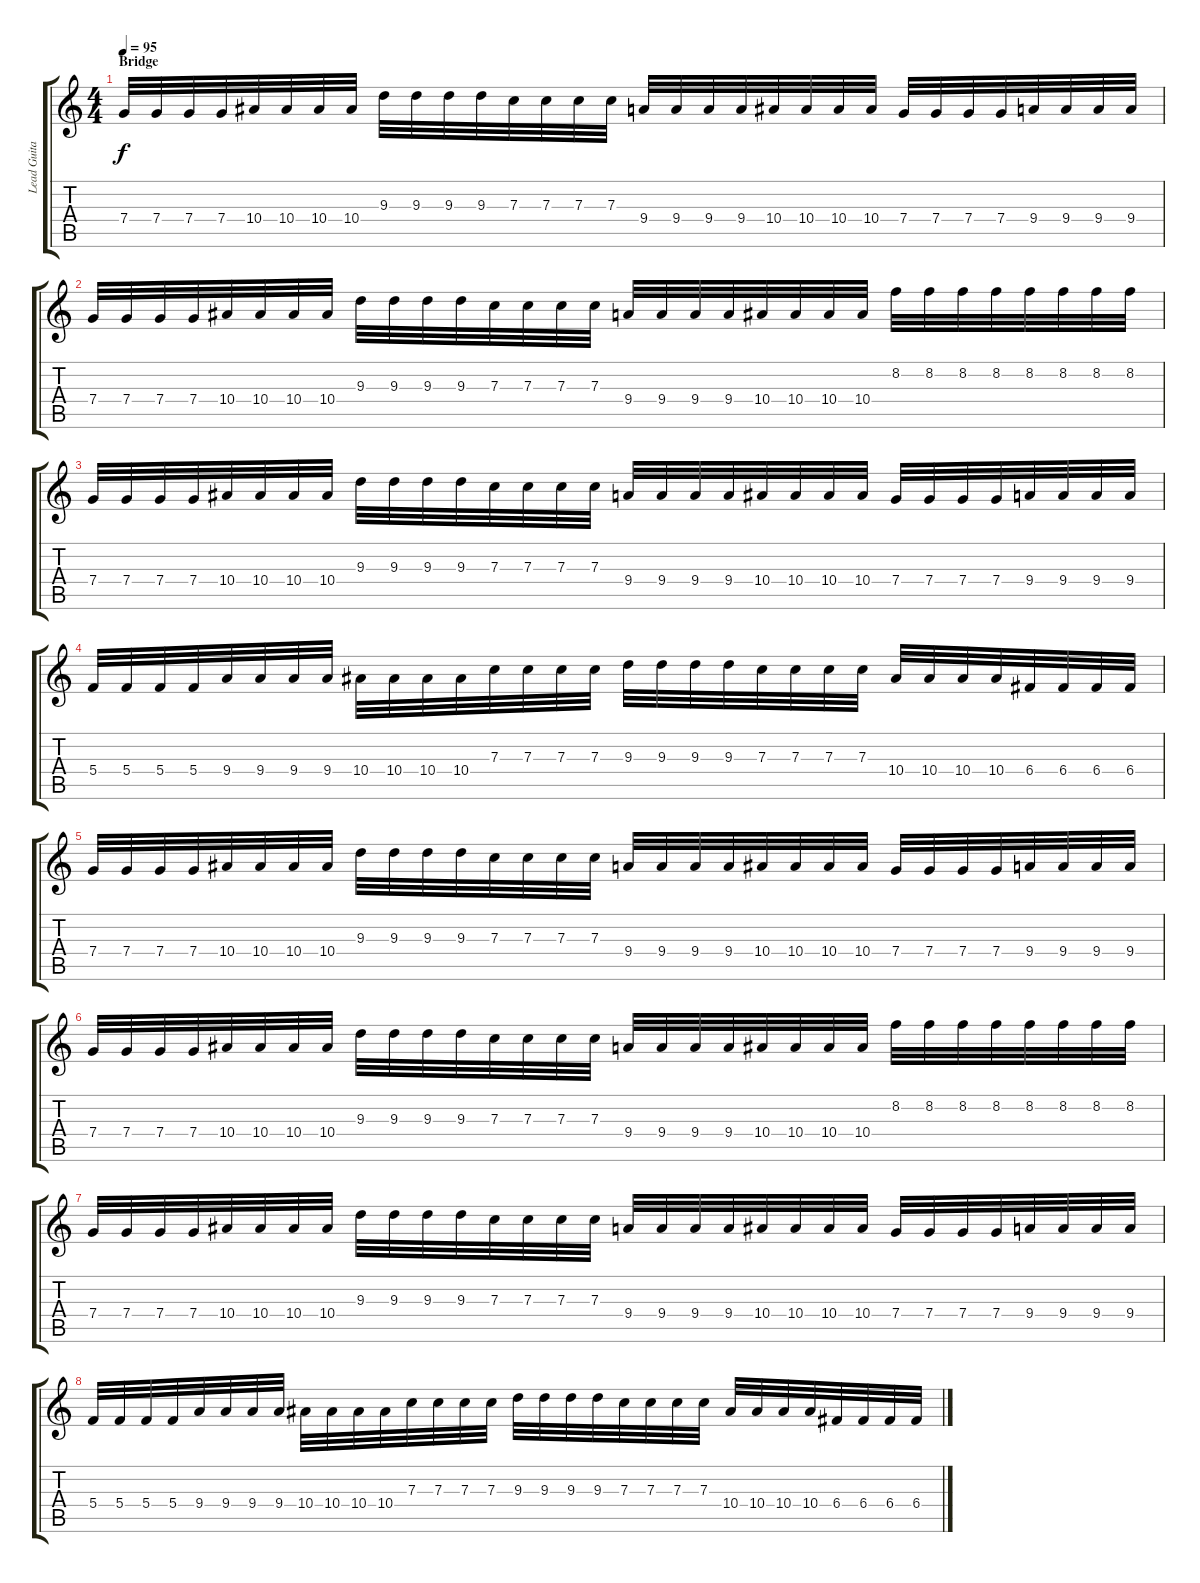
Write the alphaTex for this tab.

\track ("Lead Guitar" "Lead Guita") {instrument distortionguitar}
\staff {score tabs}
\tuning (D4 A3 F3 C3 G2 D2) {hide}
\ts (4 4)
\section ("" "Bridge")
\tempo 95
\clef g2
\ks c
7.4.32{dy f instrument distortionguitar} 7.4.32 7.4.32 7.4.32 10.4.32 10.4.32 10.4.32 10.4.32 9.3.32 9.3.32 9.3.32 9.3.32 7.3.32 7.3.32 7.3.32 7.3.32 9.4.32 9.4.32 9.4.32 9.4.32 10.4.32 10.4.32 10.4.32 10.4.32 7.4.32 7.4.32 7.4.32 7.4.32 9.4.32 9.4.32 9.4.32 9.4.32 |
7.4.32 7.4.32 7.4.32 7.4.32 10.4.32 10.4.32 10.4.32 10.4.32 9.3.32 9.3.32 9.3.32 9.3.32 7.3.32 7.3.32 7.3.32 7.3.32 9.4.32 9.4.32 9.4.32 9.4.32 10.4.32 10.4.32 10.4.32 10.4.32 8.2.32 8.2.32 8.2.32 8.2.32 8.2.32 8.2.32 8.2.32 8.2.32 |
7.4.32 7.4.32 7.4.32 7.4.32 10.4.32 10.4.32 10.4.32 10.4.32 9.3.32 9.3.32 9.3.32 9.3.32 7.3.32 7.3.32 7.3.32 7.3.32 9.4.32 9.4.32 9.4.32 9.4.32 10.4.32 10.4.32 10.4.32 10.4.32 7.4.32 7.4.32 7.4.32 7.4.32 9.4.32 9.4.32 9.4.32 9.4.32 |
5.4.32 5.4.32 5.4.32 5.4.32 9.4.32 9.4.32 9.4.32 9.4.32 10.4.32 10.4.32 10.4.32 10.4.32 7.3.32 7.3.32 7.3.32 7.3.32 9.3.32 9.3.32 9.3.32 9.3.32 7.3.32 7.3.32 7.3.32 7.3.32 10.4.32 10.4.32 10.4.32 10.4.32 6.4.32 6.4.32 6.4.32 6.4.32 |
7.4.32 7.4.32 7.4.32 7.4.32 10.4.32 10.4.32 10.4.32 10.4.32 9.3.32 9.3.32 9.3.32 9.3.32 7.3.32 7.3.32 7.3.32 7.3.32 9.4.32 9.4.32 9.4.32 9.4.32 10.4.32 10.4.32 10.4.32 10.4.32 7.4.32 7.4.32 7.4.32 7.4.32 9.4.32 9.4.32 9.4.32 9.4.32 |
7.4.32 7.4.32 7.4.32 7.4.32 10.4.32 10.4.32 10.4.32 10.4.32 9.3.32 9.3.32 9.3.32 9.3.32 7.3.32 7.3.32 7.3.32 7.3.32 9.4.32 9.4.32 9.4.32 9.4.32 10.4.32 10.4.32 10.4.32 10.4.32 8.2.32 8.2.32 8.2.32 8.2.32 8.2.32 8.2.32 8.2.32 8.2.32 |
7.4.32 7.4.32 7.4.32 7.4.32 10.4.32 10.4.32 10.4.32 10.4.32 9.3.32 9.3.32 9.3.32 9.3.32 7.3.32 7.3.32 7.3.32 7.3.32 9.4.32 9.4.32 9.4.32 9.4.32 10.4.32 10.4.32 10.4.32 10.4.32 7.4.32 7.4.32 7.4.32 7.4.32 9.4.32 9.4.32 9.4.32 9.4.32 |
5.4.32 5.4.32 5.4.32 5.4.32 9.4.32 9.4.32 9.4.32 9.4.32 10.4.32 10.4.32 10.4.32 10.4.32 7.3.32 7.3.32 7.3.32 7.3.32 9.3.32 9.3.32 9.3.32 9.3.32 7.3.32 7.3.32 7.3.32 7.3.32 10.4.32 10.4.32 10.4.32 10.4.32 6.4.32 6.4.32 6.4.32 6.4.32
